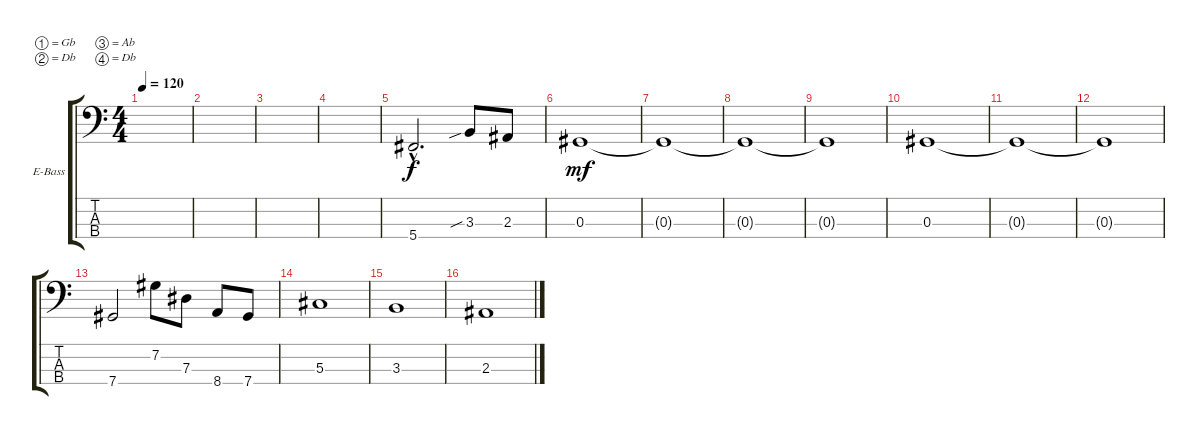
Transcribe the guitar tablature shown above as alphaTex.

\defaultSystemsLayout 4
\bracketExtendMode groupsimilarinstruments
\firstSystemTrackNameOrientation horizontal
\otherSystemsTrackNameOrientation horizontal
\track ("Electric Bass" "E-Bass") {instrument electricbassfinger}
\staff {score tabs}
\tuning (Gb2 Db2 Ab1 Db1)
\ts (4 4)
\tempo 120
\clef f4
\scale
0.333333
\ks c
|
\scale
0.333333 |
\scale
0.333333 |
\scale
0.333333 |
\scale
0.333333 5.4{hac}.2{d} 3.3{sib}.8 2.3.8 |
\scale
0.333333 0.3.1{dy mf} |
\scale
0.333333 0.3{t}.1 |
\scale
0.333333 0.3{t}.1 |
\scale
0.333333 0.3{t}.1 |
\scale
0.333333 0.3.1 |
\scale
0.333333 0.3{t}.1 |
\scale
0.333333 0.3{t}.1 |
\scale
0.333333 7.4.2 7.2.8 7.3.8 8.4.8 7.4.8 |
\scale
0.333333 5.3.1 |
\scale
0.333333 3.3.1 |
\scale
0.333333 2.3.1
